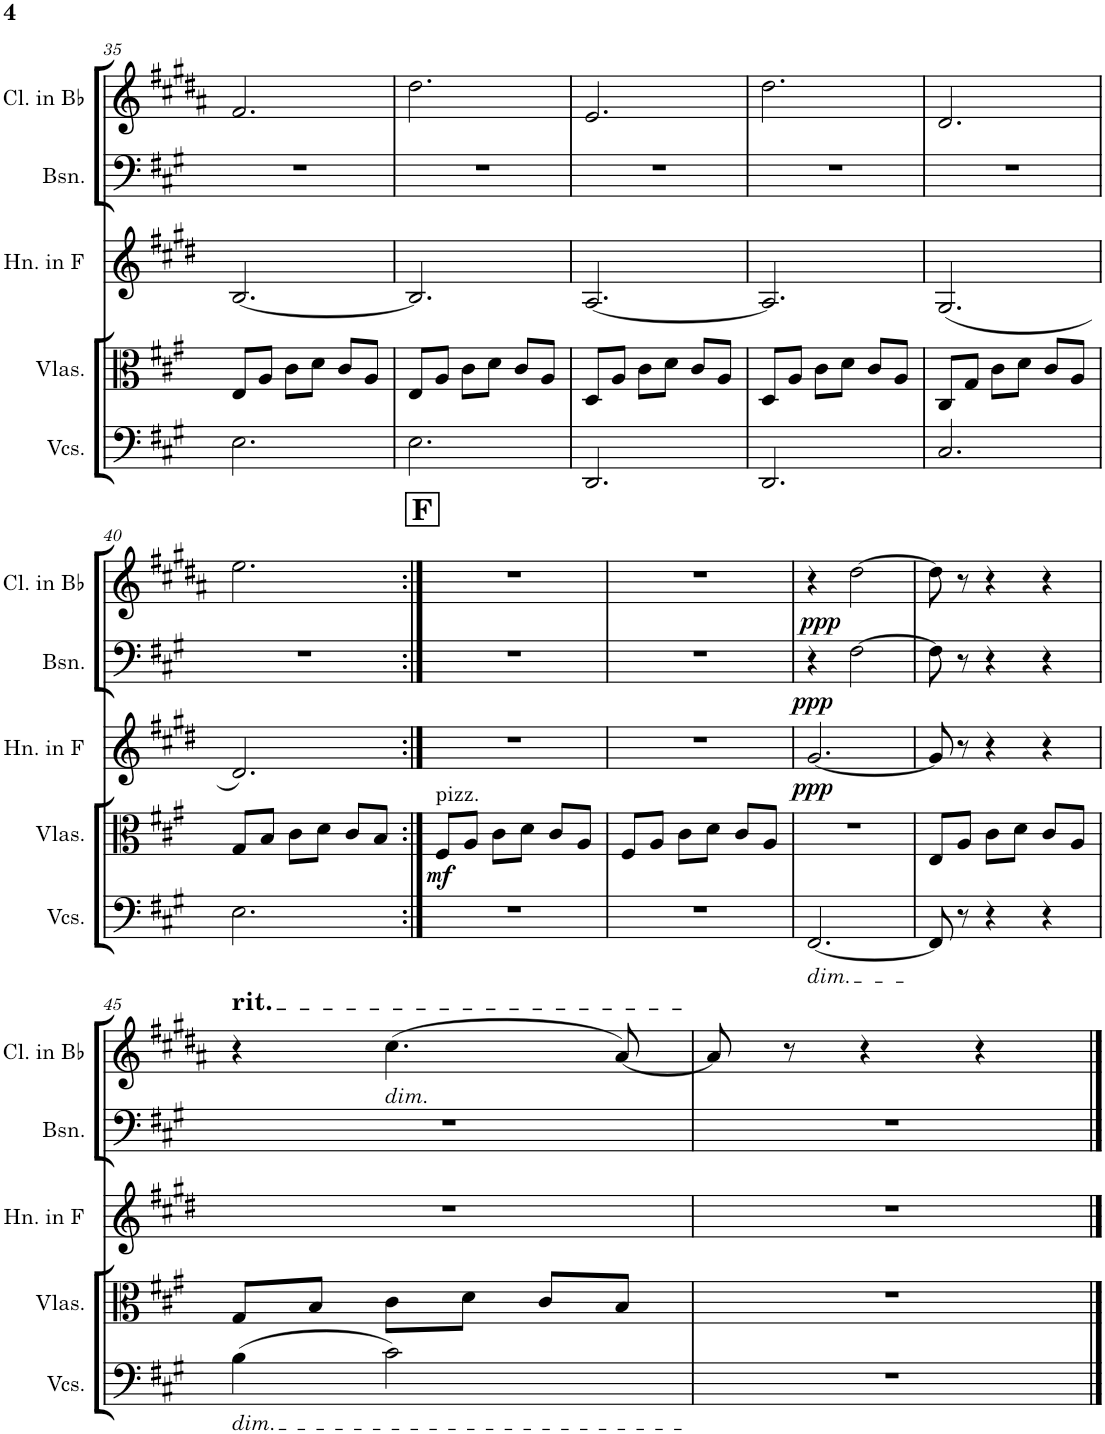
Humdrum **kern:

**kern	**kern	**dynam	**kern	**dynam	**kern	**dynam	**kern	**dynam
*part5	*part4	*part4	*part3	*part3	*part2	*part2	*part1	*part1
*staff5	*staff4	*staff4	*staff3	*staff3	*staff2	*staff2	*staff1	*staff1
*I"Violoncellos	*I"Violas	*	*I"Horn in F	*	*I"Bassoon	*	*I"Clarinet in Bb	*
*I'Vcs.	*I'Vlas.	*	*I'Hn. in F	*	*I'Bsn.	*	*I'Cl. in Bb	*
!!LO:PB:g=z
*clefF4	*clefC3	*	*clefG2	*	*clefF4	*	*clefG2	*
*	*	*	*Trd4c7	*	*	*	*Trd1c2	*
*k[f#c#g#]	*k[f#c#g#]	*	*k[f#c#g#d#]	*	*k[f#c#g#]	*	*k[f#c#g#d#a#]	*
*M3/4	*M3/4	*	*M3/4	*	*M3/4	*	*M3/4	*
=35	=35	=35	=35	=35	=35	=35	=35	=35
2.E\	8E/L	.	[2.B/	.	2.r	.	2.f#/	.
.	8A/J	.	.	.	.	.	.	.
.	8c#\L	.	.	.	.	.	.	.
.	8d\J	.	.	.	.	.	.	.
.	8c#/L	.	.	.	.	.	.	.
.	8A/J	.	.	.	.	.	.	.
=36	=36	=36	=36	=36	=36	=36	=36	=36
2.E\	8E/L	.	2.B/]	.	2.r	.	2.dd#\	.
.	8A/J	.	.	.	.	.	.	.
.	8c#\L	.	.	.	.	.	.	.
.	8d\J	.	.	.	.	.	.	.
.	8c#/L	.	.	.	.	.	.	.
.	8A/J	.	.	.	.	.	.	.
=37	=37	=37	=37	=37	=37	=37	=37	=37
2.DD/	8D/L	.	[2.A/	.	2.r	.	2.e/	.
.	8A/J	.	.	.	.	.	.	.
.	8c#\L	.	.	.	.	.	.	.
.	8d\J	.	.	.	.	.	.	.
.	8c#/L	.	.	.	.	.	.	.
.	8A/J	.	.	.	.	.	.	.
=38	=38	=38	=38	=38	=38	=38	=38	=38
2.DD/	8D/L	.	2.A/]	.	2.r	.	2.dd#\	.
.	8A/J	.	.	.	.	.	.	.
.	8c#\L	.	.	.	.	.	.	.
.	8d\J	.	.	.	.	.	.	.
.	8c#/L	.	.	.	.	.	.	.
.	8A/J	.	.	.	.	.	.	.
=39	=39	=39	=39	=39	=39	=39	=39	=39
2.C#/	8C#/L	.	(2.G#/	.	2.r	.	2.d#/	.
.	8G#/J	.	.	.	.	.	.	.
.	8c#\L	.	.	.	.	.	.	.
.	8d\J	.	.	.	.	.	.	.
.	8c#/L	.	.	.	.	.	.	.
.	8A/J	.	.	.	.	.	.	.
!!LO:LB:g=z
=40	=40	=40	=40	=40	=40	=40	=40	=40
2.E\	8G#/L	.	2.d#/)	.	2.r	.	2.ee\	.
.	8B/J	.	.	.	.	.	.	.
.	8c#\L	.	.	.	.	.	.	.
.	8d\J	.	.	.	.	.	.	.
.	8c#/L	.	.	.	.	.	.	.
.	8B/J	.	.	.	.	.	.	.
!!LO:REH:place=s1:a:B:cj:fs=14:t=F
=41:|!	=41:|!	=41:|!	=41:|!	=41:|!	=41:|!	=41:|!	=41:|!	=41:|!
!	!LO:TX:a:t=pizz.	!	!	!	!	!	!	!
!	!	!LO:DY:b	!	!	!	!	!	!
2.r	8F#/L	mf	2.r	.	2.r	.	2.r	.
.	8A/J	.	.	.	.	.	.	.
.	8c#\L	.	.	.	.	.	.	.
.	8d\J	.	.	.	.	.	.	.
.	8c#/L	.	.	.	.	.	.	.
.	8A/J	.	.	.	.	.	.	.
=42	=42	=42	=42	=42	=42	=42	=42	=42
2.r	8F#/L	.	2.r	.	2.r	.	2.r	.
.	8A/J	.	.	.	.	.	.	.
.	8c#\L	.	.	.	.	.	.	.
.	8d\J	.	.	.	.	.	.	.
.	8c#/L	.	.	.	.	.	.	.
.	8A/J	.	.	.	.	.	.	.
=43	=43	=43	=43	=43	=43	=43	=43	=43
!LO:TX:b:i:t=dim.	!	!	!	!	!	!	!	!
!	!	!	!	!LO:DY:b	!	!LO:DY:b	!	!LO:DY:b
[2.FF#/	2.r	.	[2.g#/	ppp	4r	ppp	4r	ppp
.	.	.	.	.	[2F#\	.	[2dd#\	.
=44	=44	=44	=44	=44	=44	=44	=44	=44
8FF#/]	8E/L	.	8g#/]	.	8F#\]	.	8dd#\]	.
8r	8A/J	.	8r	.	8r	.	8r	.
4r	8c#\L	.	4r	.	4r	.	4r	.
.	8d\J	.	.	.	.	.	.	.
4r	8c#/L	.	4r	.	4r	.	4r	.
.	8A/J	.	.	.	.	.	.	.
!!LO:LB:g=z
=45	=45	=45	=45	=45	=45	=45	=45	=45
!	!	!	!	!	!	!	!LO:TX:a:t=rit.	!
!LO:TX:b:i:t=dim.	!	!	!	!	!	!	!	!
(4B\	8G#/L	.	2.r	.	2.r	.	4r	.
.	8B/J	.	.	.	.	.	.	.
!	!	!	!	!	!	!	!LO:TX:b:i:t=dim.	!
2c#\)	8c#\L	.	.	.	.	.	(4.cc#\	.
.	8d\J	.	.	.	.	.	.	.
.	8c#/L	.	.	.	.	.	.	.
.	8B/J	.	.	.	.	.	[8a#/)	.
=46	=46	=46	=46	=46	=46	=46	=46	=46
2.r	2.r	.	2.r	.	2.r	.	8a#/]	.
.	.	.	.	.	.	.	8r	.
.	.	.	.	.	.	.	4r	.
.	.	.	.	.	.	.	4r	.
==	==	==	==	==	==	==	==	==
*-	*-	*-	*-	*-	*-	*-	*-	*-
